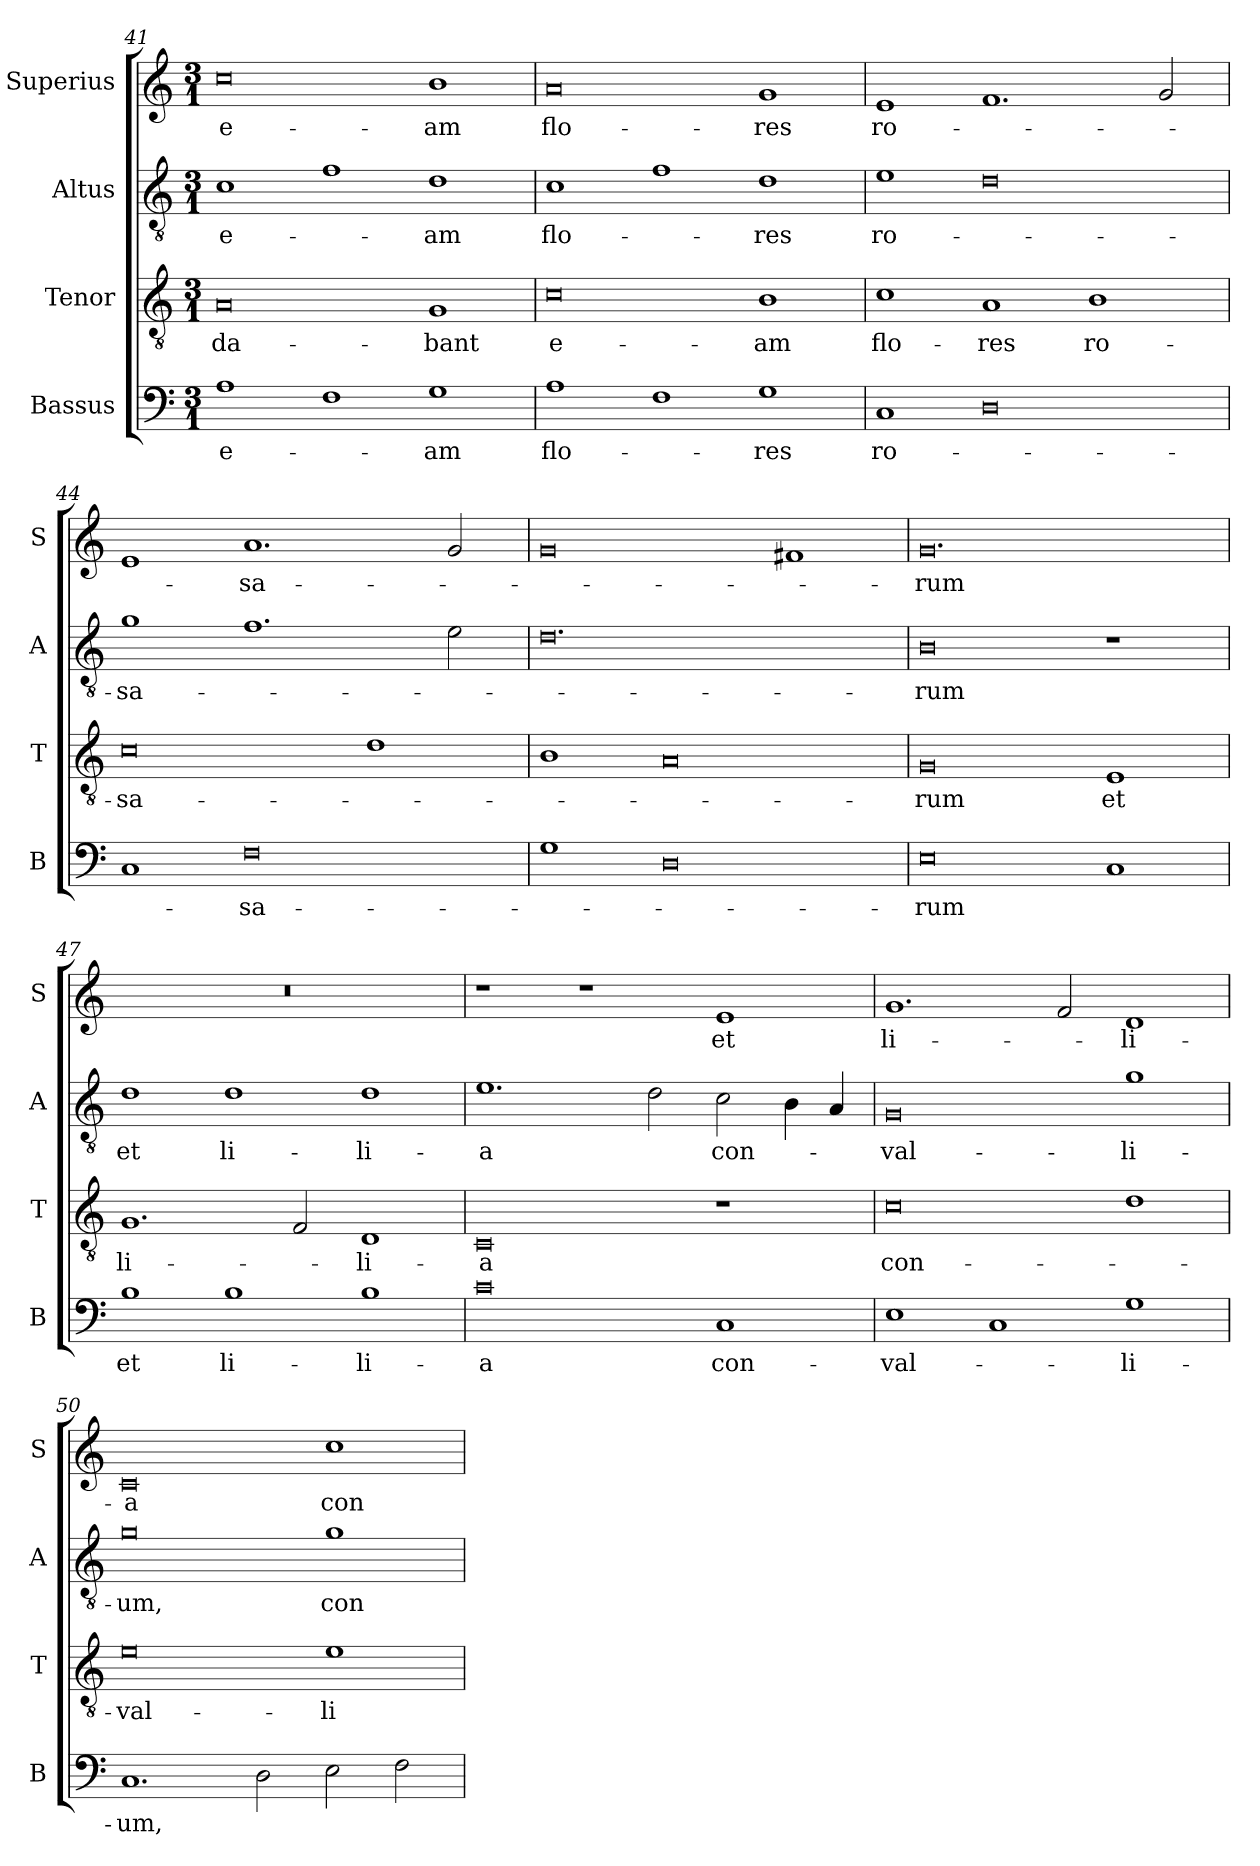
**kern	**text	**kern	**text	**kern	**text	**kern	**text
*part4	*part4	*part3	*part3	*part2	*part2	*part1	*part1
*staff4	*staff4	*staff3	*staff3	*staff2	*staff2	*staff1	*staff1
*I"Bassus	*	*I"Tenor	*	*I"Altus	*	*I"Superius	*
*I'B	*	*I'T	*	*I'A	*	*I'S	*
*clefF4	*	*clefGv2	*	*clefGv2	*	*clefG2	*
*k[]	*	*k[]	*	*k[]	*	*k[]	*
*M3/1	*	*M3/1	*	*M3/1	*	*M3/1	*
=41	=41	=41	=41	=41	=41	=41	=41
1A	e-	0A	-da-	1c	e-	0cc	e-
1F	.	.	.	1f	.	.	.
1G	-am	1G	-bant	1d	-am	1b	-am
=42	=42	=42	=42	=42	=42	=42	=42
1A	flo-	0c	e-	1c	flo-	0a	flo-
1F	.	.	.	1f	.	.	.
1G	-res	1B	-am	1d	-res	1g	-res
=43	=43	=43	=43	=43	=43	=43	=43
1C	ro-	1c	flo-	1e	ro-	1e	ro-
0D	.	1A	-res	0d	.	1.f	.
.	.	1B	ro-	.	.	.	.
.	.	.	.	.	.	2g	.
=44	=44	=44	=44	=44	=44	=44	=44
1C	.	0c	-sa-	1g	-sa-	1e	.
0F	-sa-	.	.	1.f	.	1.a	-sa-
.	.	1d	.	.	.	.	.
.	.	.	.	2e	.	2g	.
=45	=45	=45	=45	=45	=45	=45	=45
1G	.	1B	.	0.d	.	0g	.
0D	.	0A	.	.	.	.	.
.	.	.	.	.	.	1f#X	.
=46	=46	=46	=46	=46	=46	=46	=46
0E	-rum	0G	-rum	0B	-rum	0.g	-rum
1C	.	1E	et	1r	.	.	.
=47	=47	=47	=47	=47	=47	=47	=47
1B	et	1.G	li-	1d	et	0.r	.
1B	li-	.	.	1d	li-	.	.
.	.	2F	.	.	.	.	.
1B	-li-	1D	-li-	1d	-li-	.	.
=48	=48	=48	=48	=48	=48	=48	=48
0c	-a	0C	-a	1.e	-a	1r	.
.	.	.	.	.	.	1r	.
.	.	.	.	2d	.	.	.
1C	con-	1r	.	2c	con-	1e	et
.	.	.	.	4B	.	.	.
.	.	.	.	4A	.	.	.
=49	=49	=49	=49	=49	=49	=49	=49
1E	-val-	0c	con-	0G	-val-	1.g	li-
1C	.	.	.	.	.	.	.
.	.	.	.	.	.	2f	.
1G	-li-	1d	.	1g	-li-	1d	-li-
=50	=50	=50	=50	=50	=50	=50	=50
1.C	-um,	0e	-val-	0g	-um,	0c	-a
2D	.	.	.	.	.	.	.
!	!	!	!	!	!LO:LY:i	!	!
2E	.	1e	-li-	1g	con-	1cc	con-
2F	.	.	.	.	.	.	.
=	=	=	=	=	=	=	=
*-	*-	*-	*-	*-	*-	*-	*-
